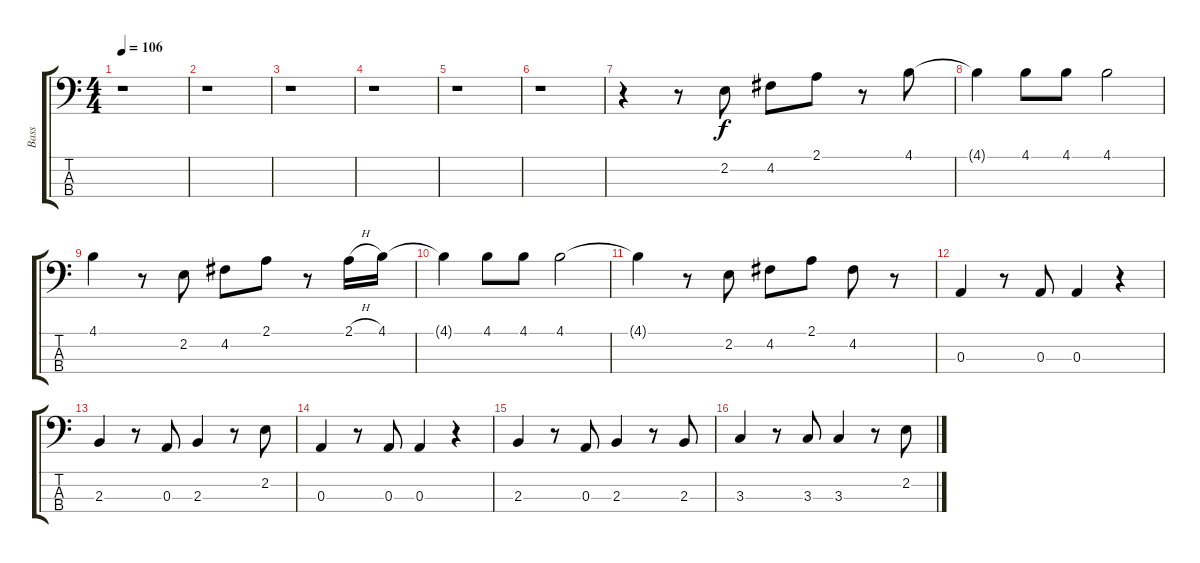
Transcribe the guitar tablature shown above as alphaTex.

\track ("Bass" "Bass") {instrument electricbassfinger}
\staff {score tabs}
\tuning (G2 D2 A1 E1) {hide}
\ts (4 4)
\tempo 106
\clef f4
\ks c
r.1{dy f instrument electricbassfinger} |
r.1 |
r.1 |
r.1 |
r.1 |
r.1 |
r.4 r.8 2.2.8 4.2.8 2.1.8 r.8 4.1.8 |
4.1{t}.4 4.1.8 4.1.8 4.1.2 |
4.1.4 r.8 2.2.8 4.2.8 2.1.8 r.8 2.1{h}.16 4.1.16 |
4.1{t}.4 4.1.8 4.1.8 4.1.2 |
4.1{t}.4 r.8 2.2.8 4.2.8 2.1.8 4.2.8 r.8 |
0.3.4 r.8 0.3.8 0.3.4 r.4 |
2.3.4 r.8 0.3.8 2.3.4 r.8 2.2.8 |
0.3.4 r.8 0.3.8 0.3.4 r.4 |
2.3.4 r.8 0.3.8 2.3.4 r.8 2.3.8 |
3.3.4 r.8 3.3.8 3.3.4 r.8 2.2.8
